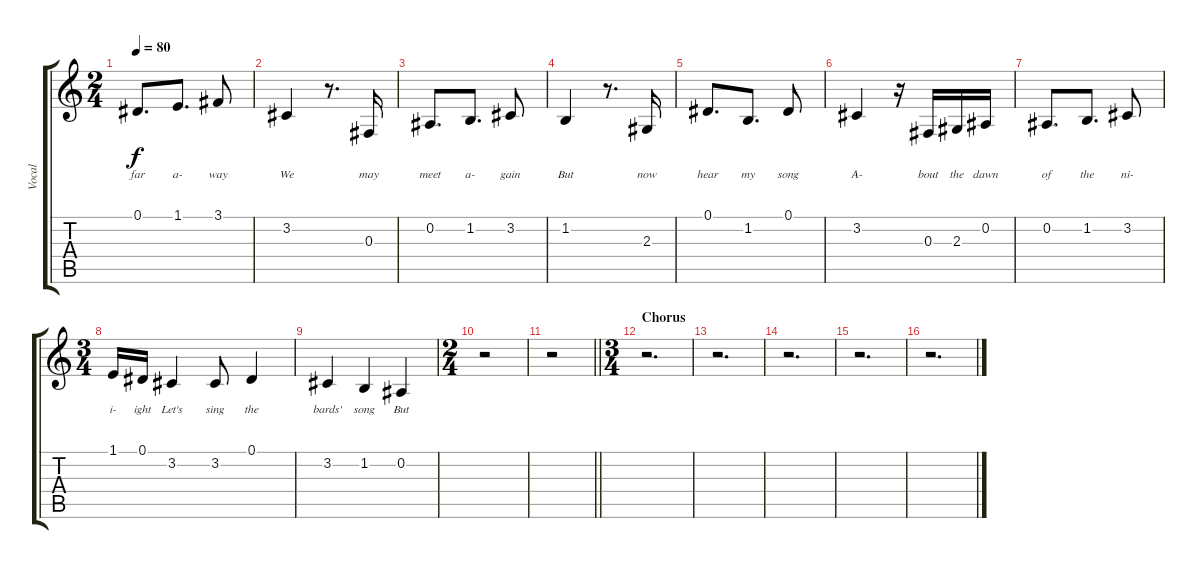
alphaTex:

\track ("Vocal" "Vocal") {instrument flute}
\staff {score tabs}
\tuning (Eb4 Bb3 Gb3 Db3 Ab2 Eb2) {hide}
\ts (2 4)
\tempo 80
\clef g2
\ks aminor
0.1.8{d lyrics (0 "far") lyrics (1 "") lyrics (2 "") lyrics (3 "") lyrics (4 "") dy f} 1.1.8{d lyrics (0 "a-") lyrics (1 "") lyrics (2 "") lyrics (3 "") lyrics (4 "")} 3.1.8{lyrics (0 "way") lyrics (1 "") lyrics (2 "") lyrics (3 "") lyrics (4 "")} |
3.2.4{lyrics (0 "We") lyrics (1 "") lyrics (2 "") lyrics (3 "") lyrics (4 "")} r.8{d} 0.3.16{lyrics (0 "may") lyrics (1 "") lyrics (2 "") lyrics (3 "") lyrics (4 "")} |
0.2.8{d lyrics (0 "meet") lyrics (1 "") lyrics (2 "") lyrics (3 "") lyrics (4 "")} 1.2.8{d lyrics (0 "a-") lyrics (1 "") lyrics (2 "") lyrics (3 "") lyrics (4 "")} 3.2.8{lyrics (0 "gain") lyrics (1 "") lyrics (2 "") lyrics (3 "") lyrics (4 "")} |
1.2.4{lyrics (0 "But") lyrics (1 "") lyrics (2 "") lyrics (3 "") lyrics (4 "")} r.8{d} 2.3.16{lyrics (0 "now") lyrics (1 "") lyrics (2 "") lyrics (3 "") lyrics (4 "")} |
0.1.8{d lyrics (0 "hear") lyrics (1 "") lyrics (2 "") lyrics (3 "") lyrics (4 "")} 1.2.8{d lyrics (0 "my") lyrics (1 "") lyrics (2 "") lyrics (3 "") lyrics (4 "")} 0.1.8{lyrics (0 "song") lyrics (1 "") lyrics (2 "") lyrics (3 "") lyrics (4 "")} |
3.2.4{lyrics (0 "A-") lyrics (1 "") lyrics (2 "") lyrics (3 "") lyrics (4 "")} r.16 0.3.16{lyrics (0 "bout") lyrics (1 "") lyrics (2 "") lyrics (3 "") lyrics (4 "")} 2.3.16{lyrics (0 "the") lyrics (1 "") lyrics (2 "") lyrics (3 "") lyrics (4 "")} 0.2.16{lyrics (0 "dawn") lyrics (1 "") lyrics (2 "") lyrics (3 "") lyrics (4 "")} |
0.2.8{d lyrics (0 "of") lyrics (1 "") lyrics (2 "") lyrics (3 "") lyrics (4 "")} 1.2.8{d lyrics (0 "the") lyrics (1 "") lyrics (2 "") lyrics (3 "") lyrics (4 "")} 3.2.8{lyrics (0 "ni-") lyrics (1 "") lyrics (2 "") lyrics (3 "") lyrics (4 "")} |
\ts (3 4)
1.1.16{lyrics (0 "i-") lyrics (1 "") lyrics (2 "") lyrics (3 "") lyrics (4 "")} 0.1.16{lyrics (0 "ight") lyrics (1 "") lyrics (2 "") lyrics (3 "") lyrics (4 "")} 3.2.4{lyrics (0 "Let's") lyrics (1 "") lyrics (2 "") lyrics (3 "") lyrics (4 "")} 3.2.8{lyrics (0 "sing") lyrics (1 "") lyrics (2 "") lyrics (3 "") lyrics (4 "")} 0.1.4{lyrics (0 "the") lyrics (1 "") lyrics (2 "") lyrics (3 "") lyrics (4 "")} |
3.2.4{lyrics (0 "bards'") lyrics (1 "") lyrics (2 "") lyrics (3 "") lyrics (4 "")} 1.2.4{lyrics (0 "song") lyrics (1 "") lyrics (2 "") lyrics (3 "") lyrics (4 "")} 0.2.4{lyrics (0 "But") lyrics (1 "") lyrics (2 "") lyrics (3 "") lyrics (4 "")} |
\ts (2 4)
r.2 |
\barLineRight lightlight
r.2 |
\ts (3 4)
\section ("" "Chorus")
r.2{d} |
r.2{d} |
r.2{d} |
r.2{d} |
r.2{d}
